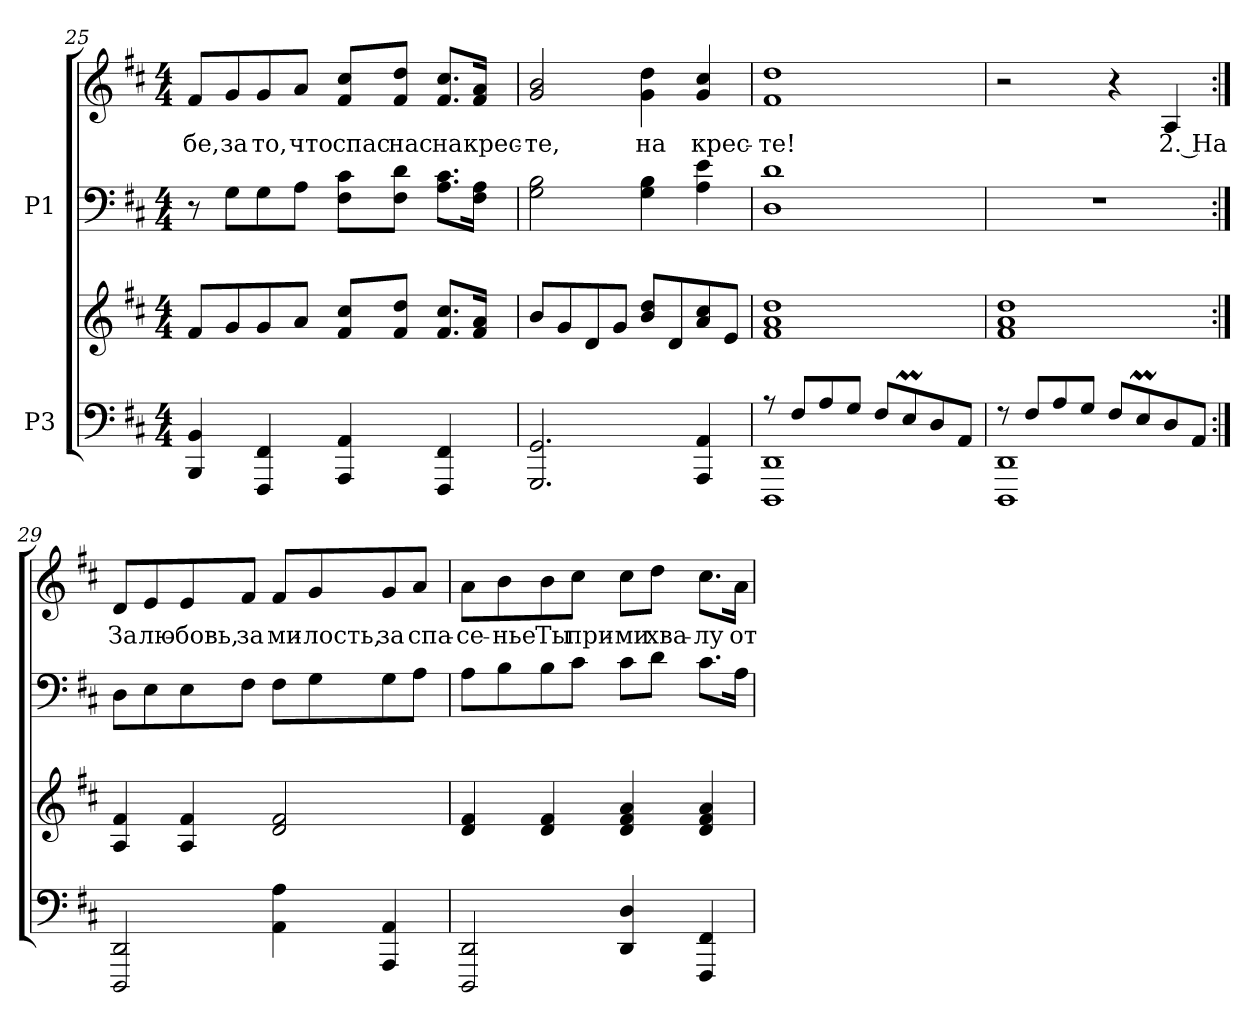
**kern	**kern	**kern	**kern	**text
*part2	*part2	*part1	*part1	*part1
*staff4	*staff3	*staff2	*staff1	*staff1
*I"P3	*	*I"P1	*	*
*clefF4	*clefG2	*clefF4	*clefG2	*
*k[f#c#]	*k[f#c#]	*k[f#c#]	*k[f#c#]	*
*D:	*D:	*D:	*D:	*
*M4/4	*M4/4	*M4/4	*M4/4	*
=25	=25	=25	=25	=25
!	!	!	!	!LO:LY:b:color=#000000
4BBBi/ 4BBi	8f#i/L	8r	8f#i/L	-бе,
!	!	!	!	!LO:LY:b:color=#000000
.	8gi/	8Gi\L	8gi/	за
!	!	!	!	!LO:LY:b:color=#000000
4FFF#i/ 4FF#i	8gi/	8Gi\	8gi/	то,
!	!	!	!	!LO:LY:b:color=#000000
.	8ai/J	8Ai\J	8ai/J	что
!	!	!	!	!LO:LY:b:color=#000000
4AAAi/ 4AAi	8f#i/ 8cc#iL	8F#i\ 8c#iL	8f#i/ 8cc#iL	спас
!	!	!	!	!LO:LY:b:color=#000000
.	8f#i/ 8ddiJ	8F#i\ 8diJ	8f#i/ 8ddiJ	нас
!	!	!	!	!LO:LY:b:color=#000000
4FFF#i/ 4FF#i	8.f#i/ 8.cc#iL	8.Ai\ 8.c#iL	8.f#i/ 8.cc#iL	на
!	!	!	!	!LO:LY:b:color=#000000
.	16f#i/ 16aiJk	16F#i\ 16AiJk	16f#i/ 16aiJk	крес-
=26	=26	=26	=26	=26
!	!	!	!	!LO:LY:b:color=#000000
2.GGGi/ 2.GGi	8bi/L	2Gi\ 2Bi	2gi/ 2bi	-те,
.	8gi/	.	.	.
.	8di/	.	.	.
.	8gi/J	.	.	.
!	!	!	!	!LO:LY:b:color=#000000
.	8bi/ 8ddiL	4Gi\ 4Bi	4gi\ 4ddi	на
.	8di/	.	.	.
!	!	!	!	!LO:LY:b:color=#000000
4AAAi/ 4AAi	8ai/ 8cc#i	4Ai\ 4ei	4gi/ 4cc#i	крес-
.	8ei/J	.	.	.
!!LO:LB:g=z
=27	=27	=27	=27	=27
*^	*	*	*	*
!	!	!	!	!	!LO:LY:b:color=#000000
8r	1DDDi 1DDi	1f#i 1ai 1ddi	1Di 1di	1f#i 1ddi	-те!
8F#i/L	.	.	.	.	.
8Ai/	.	.	.	.	.
8Gi/J	.	.	.	.	.
8F#i/L	.	.	.	.	.
8EMi/	.	.	.	.	.
8Di/	.	.	.	.	.
8AAi/J	.	.	.	.	.
=28	=28	=28	=28	=28	=28
8r	1DDDi 1DDi	1f#i 1ai 1ddi	1r	2r	.
8F#i/L	.	.	.	.	.
8Ai/	.	.	.	.	.
8Gi/J	.	.	.	.	.
8F#i/L	.	.	.	4r	.
8EMi/	.	.	.	.	.
!	!	!	!	!	!LO:LY:b:color=#000000
8Di/	.	.	.	4Ai/	2. На
8AAi/J	.	.	.	.	.
*v	*v	*	*	*	*
=29:|!	=29:|!	=29:|!	=29:|!	=29:|!
!	!	!	!	!LO:LY:b:color=#000000
2DDDi/ 2DDi	4Ai/ 4f#i	8Di\L	8di/L	За
!	!	!	!	!LO:LY:b:color=#000000
.	.	8Ei\	8ei/	лю-
!	!	!	!	!LO:LY:b:color=#000000
.	4Ai/ 4f#i	8Ei\	8ei/	-бовь,
!	!	!	!	!LO:LY:b:color=#000000
.	.	8F#i\J	8f#i/J	за
!	!	!	!	!LO:LY:b:color=#000000
4AAi\ 4Ai	2di/ 2f#i	8F#i\L	8f#i/L	ми-
!	!	!	!	!LO:LY:b:color=#000000
.	.	8Gi\	8gi/	-лость,
!	!	!	!	!LO:LY:b:color=#000000
4AAAi/ 4AAi	.	8Gi\	8gi/	за
!	!	!	!	!LO:LY:b:color=#000000
.	.	8Ai\J	8ai/J	спа-
!!LO:PB:g=z
=30	=30	=30	=30	=30
!	!	!	!	!LO:LY:b:color=#000000
2DDDi/ 2DDi	4di/ 4f#i	8Ai\L	8ai\L	-се-
!	!	!	!	!LO:LY:b:color=#000000
.	.	8Bi\	8bi\	-нье
!	!	!	!	!LO:LY:b:color=#000000
.	4di/ 4f#i	8Bi\	8bi\	Ты
!	!	!	!	!LO:LY:b:color=#000000
.	.	8c#i\J	8cc#i\J	при-
!	!	!	!	!LO:LY:b:color=#000000
4DDi/ 4Di	4di/ 4f#i 4ai	8c#i\L	8cc#i\L	-ми
!	!	!	!	!LO:LY:b:color=#000000
.	.	8di\J	8ddi\J	хва-
!	!	!	!	!LO:LY:b:color=#000000
4FFF#i/ 4FF#i	4di/ 4f#i 4ai	8.c#i\L	8.cc#i\L	-лу
!	!	!	!	!LO:LY:b:color=#000000
.	.	16Ai\Jk	16ai\Jk	от
=	=	=	=	=
*-	*-	*-	*-	*-
